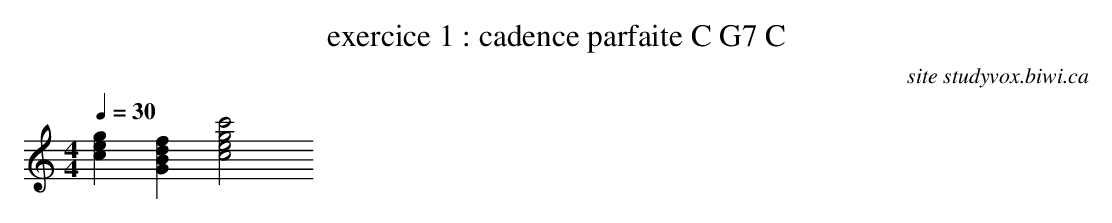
X:1
T:exercice 1 : cadence parfaite C G7 C
O:site studyvox.biwi.ca
M:4/4
L:1/4
Q:1/4=30
K:C
[ceg] [GBdf] [c2e2g2c'2]
